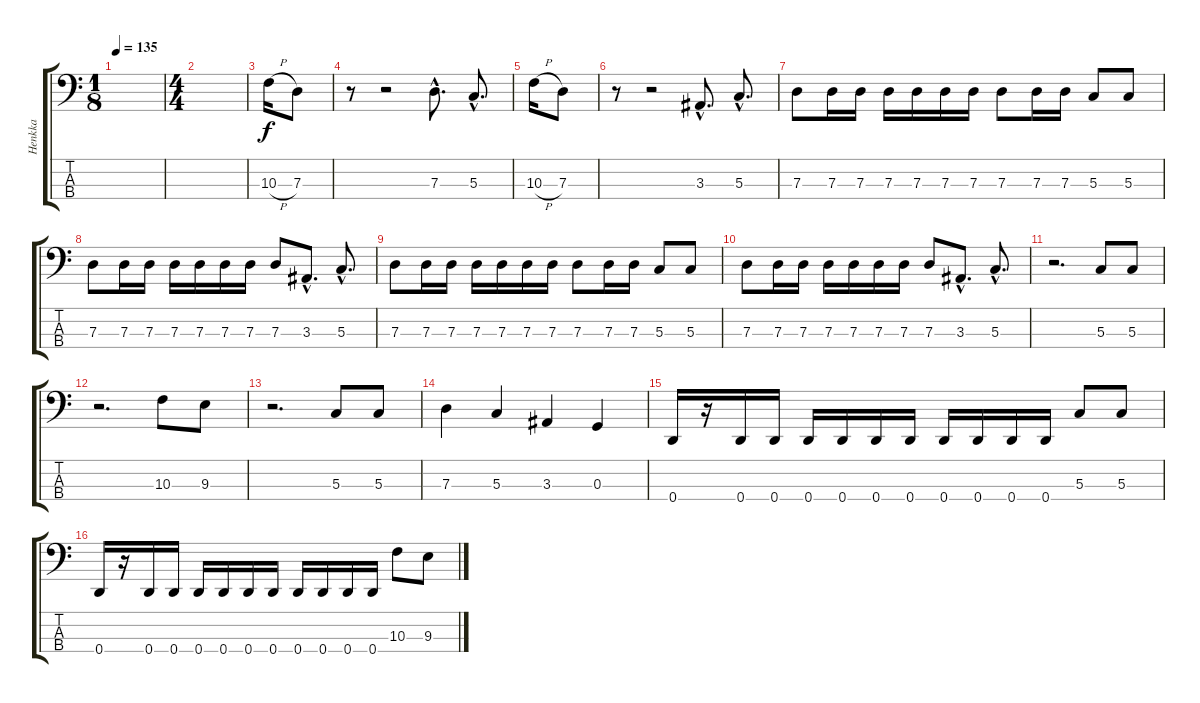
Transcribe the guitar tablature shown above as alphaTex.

\track ("Henkka" "Henkka") {instrument electricbasspick}
\staff {score tabs}
\tuning (F2 C2 G1 D1) {hide}
\ts (1 8)
\tempo 135
\clef f4
\ks c
|
\ts (4 4)
|
10.3{h}.16 7.3.8 |
r.8 r.2 7.3{hac}.8{d} 5.3{hac}.8{d} |
10.3{h}.16 7.3.8 |
r.8 r.2 3.3{hac}.8{d} 5.3{hac}.8{d} |
7.3.8 7.3.16 7.3.16 7.3.16 7.3.16 7.3.16 7.3.16 7.3.8 7.3.16 7.3.16 5.3.8 5.3.8 |
7.3.8 7.3.16 7.3.16 7.3.16 7.3.16 7.3.16 7.3.16 7.3.8 3.3{hac}.8{d} 5.3{hac}.8{d} |
7.3.8 7.3.16 7.3.16 7.3.16 7.3.16 7.3.16 7.3.16 7.3.8 7.3.16 7.3.16 5.3.8 5.3.8 |
7.3.8 7.3.16 7.3.16 7.3.16 7.3.16 7.3.16 7.3.16 7.3.8 3.3{hac}.8{d} 5.3{hac}.8{d} |
r.2{d} 5.3.8 5.3.8 |
r.2{d} 10.3.8 9.3.8 |
r.2{d} 5.3.8 5.3.8 |
7.3.4 5.3.4 3.3.4 0.3.4 |
0.4.16 r.16 0.4.16 0.4.16 0.4.16 0.4.16 0.4.16 0.4.16 0.4.16 0.4.16 0.4.16 0.4.16 5.3.8 5.3.8 |
0.4.16 r.16 0.4.16 0.4.16 0.4.16 0.4.16 0.4.16 0.4.16 0.4.16 0.4.16 0.4.16 0.4.16 10.3.8 9.3.8
